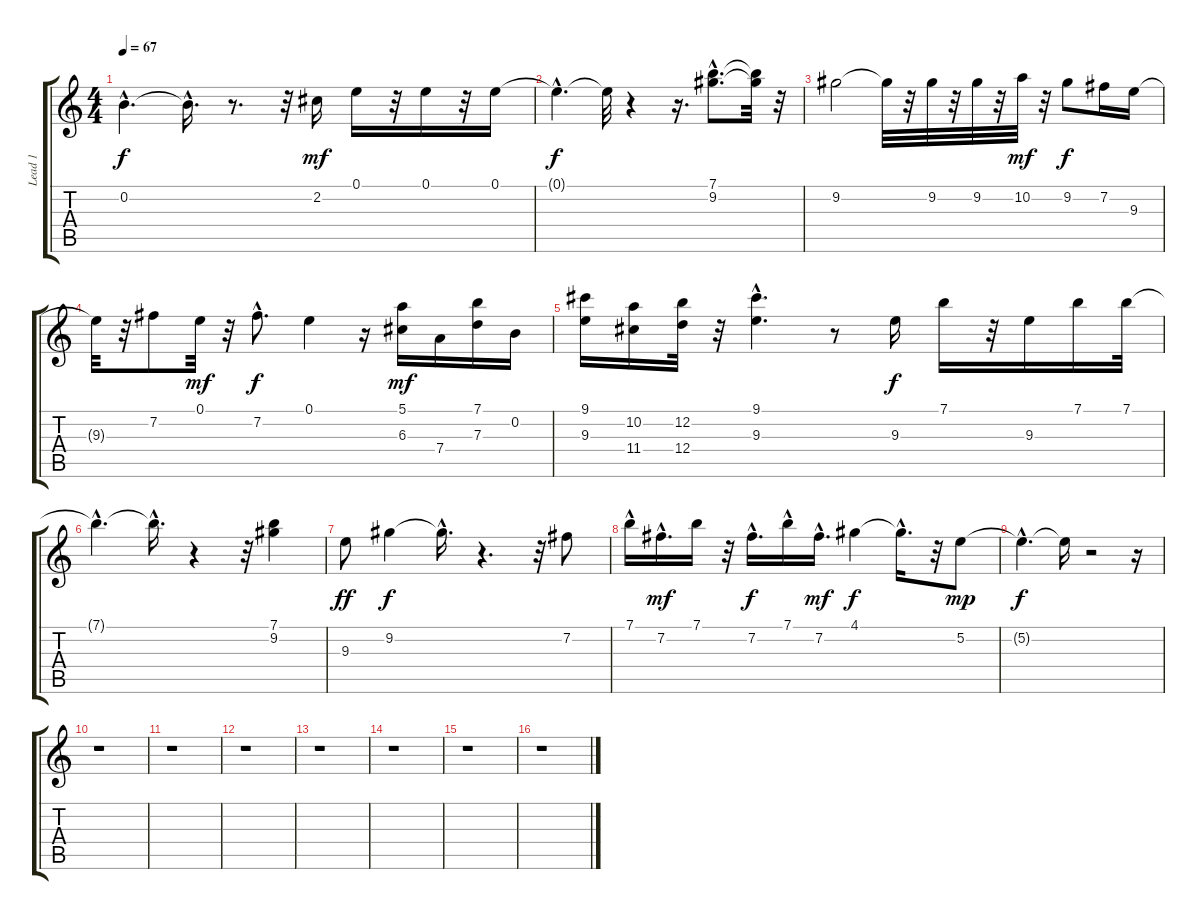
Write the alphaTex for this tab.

\track ("Lead 1" "Lead 1") {instrument electricguitarjazz}
\staff {score tabs}
\tuning (E4 B3 G3 D3 A2 E2) {hide}
\ts (4 4)
\tempo 67
\clef g2
\ks c
0.2{hac t}.4{d dy f} 0.2{hac t}.16{d} r.8{d} r.32 2.2.16{dy mf} 0.1.16 r.32 0.1.16 r.32 0.1.16 |
0.1{hac t}.4{d dy f} 0.1{t}.32 r.4 r.16{d} (7.1{hac} 9.2{hac}).8{d} (7.1{t} 9.2{t}).32 r.32 |
9.2.2 9.2{t}.32 r.32 9.2.32 r.32 9.2.32 r.32 10.2.32{dy mf} r.32 9.2.8{dy f} 7.2.16 9.3.16 |
9.3{t}.32 r.32 7.2.8 0.1.32{dy mf} r.32 7.2{hac}.8{d dy f} 0.1.4 r.16 (5.1 6.3).16{dy mf} 7.4.16 (7.1 7.3).16 0.2.16 |
(9.1 9.3).16 (10.2 11.4).16 (12.2 12.4).32 r.32 (9.1 9.3{hac}).4{d} r.8 9.3.16{dy f} 7.1.16 r.32 9.3.16 7.1.16 7.1.32 |
7.1{hac t}.4{d} 7.1{hac t}.16{d} r.4 r.32 (7.1 9.2).4 |
9.3.8{dy ff} 9.2.4{dy f} 9.2{hac t}.16{d} r.4{d} r.32 7.2.8 |
7.1{hac}.16 7.2{hac}.16{d dy mf} 7.1.16 r.32 7.2{hac}.16{d dy f} 7.1{hac}.16 7.2{hac}.16{d dy mf} 4.1.4{dy f} 4.1{hac t}.16{d} r.32 5.2.8{dy mp} |
5.2{hac t}.4{d dy f} 5.2{t}.16 r.2 r.16 |
r.1 |
r.1 |
r.1 |
r.1 |
r.1 |
r.1 |
r.1
